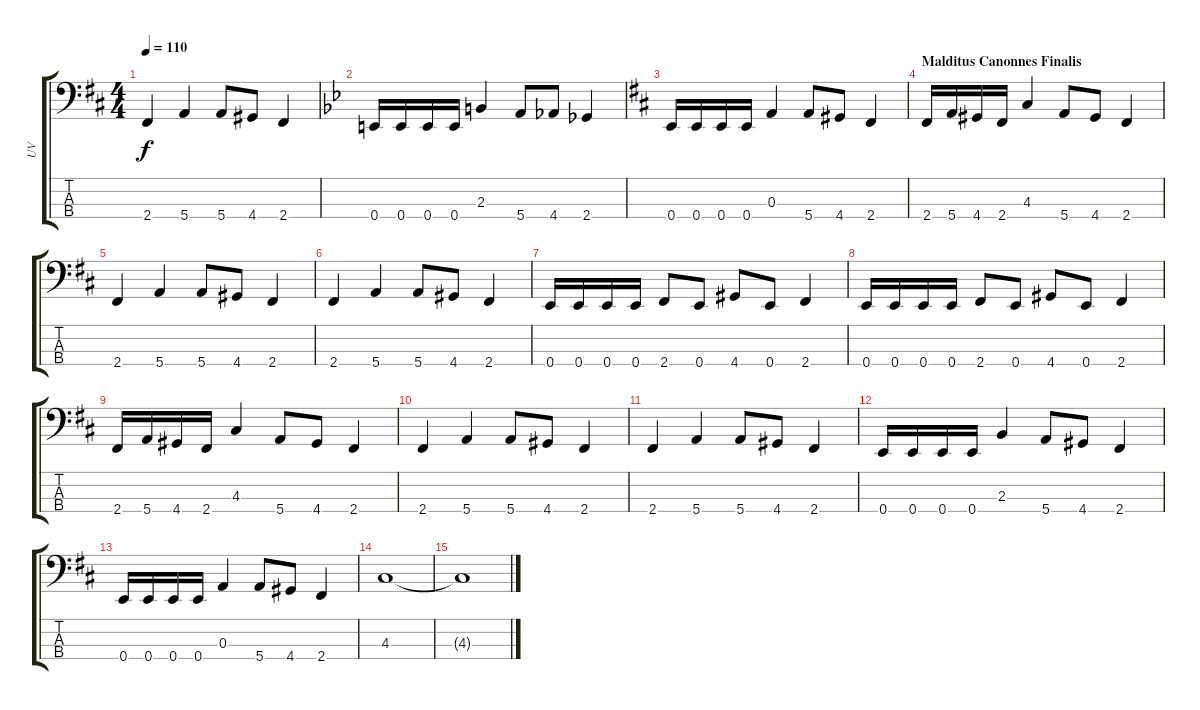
\track ("UV" "UV") {instrument acousticbass}
\staff {score tabs}
\tuning (G0 D0 A-1 E-1) {hide}
\ts (4 4)
\tempo 110
\clef f4
\ks bminor
2.4.4{dy f} 5.4.4 5.4.8 4.4.8 2.4.4 |
\ks bb
0.4.16 0.4.16 0.4.16 0.4.16 2.3.4 5.4.8 4.4.8 2.4.4 |
\ks bminor
0.4.16 0.4.16 0.4.16 0.4.16 0.3.4 5.4.8 4.4.8 2.4.4 |
\section ("" "Malditus Canonnes Finalis")
2.4.16 5.4.16 4.4.16 2.4.16 4.3.4 5.4.8 4.4.8 2.4.4 |
2.4.4 5.4.4 5.4.8 4.4.8 2.4.4 |
2.4.4 5.4.4 5.4.8 4.4.8 2.4.4 |
0.4.16 0.4.16 0.4.16 0.4.16 2.4.8 0.4.8 4.4.8 0.4.8 2.4.4 |
0.4.16 0.4.16 0.4.16 0.4.16 2.4.8 0.4.8 4.4.8 0.4.8 2.4.4 |
2.4.16 5.4.16 4.4.16 2.4.16 4.3.4 5.4.8 4.4.8 2.4.4 |
2.4.4 5.4.4 5.4.8 4.4.8 2.4.4 |
2.4.4 5.4.4 5.4.8 4.4.8 2.4.4 |
0.4.16 0.4.16 0.4.16 0.4.16 2.3.4 5.4.8 4.4.8 2.4.4 |
0.4.16 0.4.16 0.4.16 0.4.16 0.3.4 5.4.8 4.4.8 2.4.4 |
4.3.1{volume 0} |
4.3{t}.1
